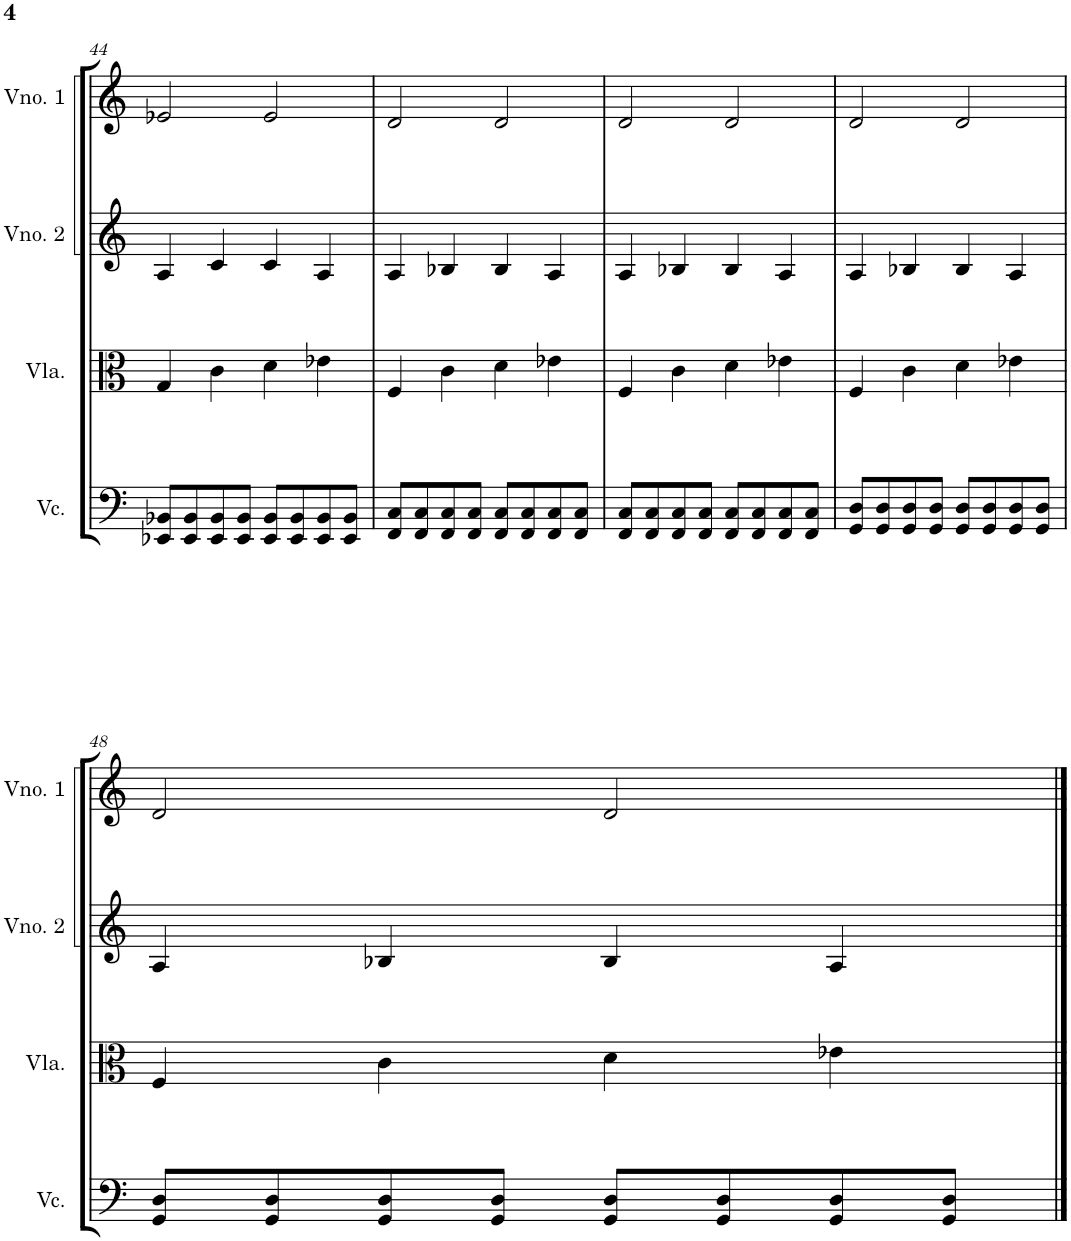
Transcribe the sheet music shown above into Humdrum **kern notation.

**kern	**kern	**kern	**kern
*part4	*part3	*part2	*part1
*staff4	*staff3	*staff2	*staff1
*I"Violoncelo	*I"Viola	*I"Violino 2	*I"Violino 1
*I'Vc.	*I'Vla.	*I'Vno. 2	*I'Vno. 1
!!LO:PB:g=z
*clefF4	*clefC3	*clefG2	*clefG2
*k[]	*k[]	*k[]	*k[]
*M4/4	*M4/4	*M4/4	*M4/4
=44	=44	=44	=44
8EE-X/ 8BB-X/L	4G/	4A/	2e-X/
8EE-/ 8BB-/	.	.	.
8EE-/ 8BB-/	4c\	4c/	.
8EE-/ 8BB-/J	.	.	.
8EE-/ 8BB-/L	4d\	4c/	2e-/
8EE-/ 8BB-/	.	.	.
8EE-/ 8BB-/	4e-X\	4A/	.
8EE-/ 8BB-/J	.	.	.
=45	=45	=45	=45
8FF/ 8C/L	4F/	4A/	2d/
8FF/ 8C/	.	.	.
8FF/ 8C/	4c\	4B-X/	.
8FF/ 8C/J	.	.	.
8FF/ 8C/L	4d\	4B-/	2d/
8FF/ 8C/	.	.	.
8FF/ 8C/	4e-X\	4A/	.
8FF/ 8C/J	.	.	.
=46	=46	=46	=46
8FF/ 8C/L	4F/	4A/	2d/
8FF/ 8C/	.	.	.
8FF/ 8C/	4c\	4B-X/	.
8FF/ 8C/J	.	.	.
8FF/ 8C/L	4d\	4B-/	2d/
8FF/ 8C/	.	.	.
8FF/ 8C/	4e-X\	4A/	.
8FF/ 8C/J	.	.	.
=47	=47	=47	=47
8GG/ 8D/L	4F/	4A/	2d/
8GG/ 8D/	.	.	.
8GG/ 8D/	4c\	4B-X/	.
8GG/ 8D/J	.	.	.
8GG/ 8D/L	4d\	4B-/	2d/
8GG/ 8D/	.	.	.
8GG/ 8D/	4e-X\	4A/	.
8GG/ 8D/J	.	.	.
!!LO:LB:g=z
=48	=48	=48	=48
8GG/ 8D/L	4F/	4A/	2d/
8GG/ 8D/	.	.	.
8GG/ 8D/	4c\	4B-X/	.
8GG/ 8D/J	.	.	.
8GG/ 8D/L	4d\	4B-/	2d/
8GG/ 8D/	.	.	.
8GG/ 8D/	4e-X\	4A/	.
8GG/ 8D/J	.	.	.
==	==	==	==
*-	*-	*-	*-
